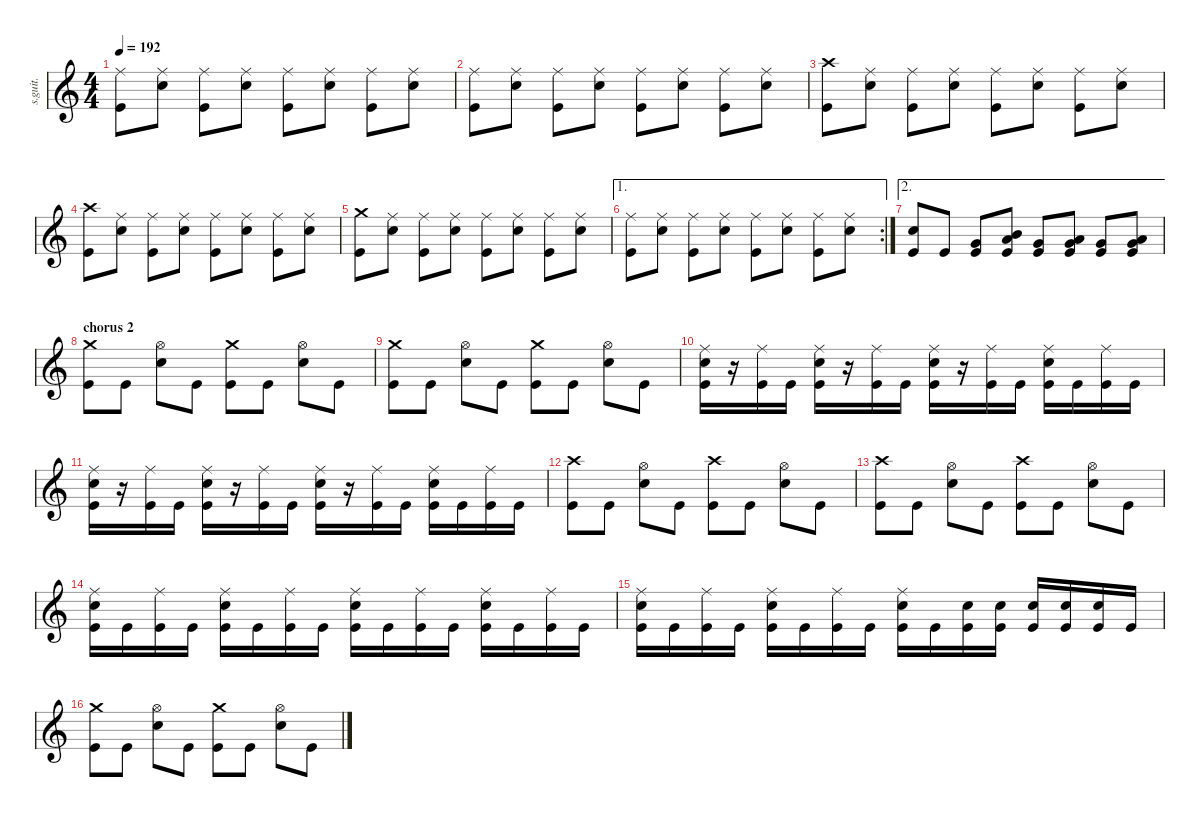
\defaultSystemsLayout 4
\hideDynamics
\bracketExtendMode nobrackets
\track ("Jaska Raatikainen" "s.guit.") {instrument percussion}
\staff {score}
\articulation defaults
\ts (4 4)
\tempo 192
\clef g2
\ks c
("Ride (middle)" "Kick (hit)").8{lyrics (0 "") lyrics (1 "") lyrics (2 "") lyrics (3 "") lyrics (4 "") dy f} ("Ride (middle)" "Electric Snare (hit)").8{lyrics (0 "") lyrics (1 "") lyrics (2 "") lyrics (3 "") lyrics (4 "")} ("Ride (middle)" "Kick (hit)").8{lyrics (0 "") lyrics (1 "") lyrics (2 "") lyrics (3 "") lyrics (4 "")} ("Ride (middle)" "Electric Snare (hit)").8{lyrics (0 "") lyrics (1 "") lyrics (2 "") lyrics (3 "") lyrics (4 "")} ("Ride (middle)" "Kick (hit)").8{lyrics (0 "") lyrics (1 "") lyrics (2 "") lyrics (3 "") lyrics (4 "")} ("Ride (middle)" "Electric Snare (hit)").8{lyrics (0 "") lyrics (1 "") lyrics (2 "") lyrics (3 "") lyrics (4 "")} ("Ride (middle)" "Kick (hit)").8{lyrics (0 "") lyrics (1 "") lyrics (2 "") lyrics (3 "") lyrics (4 "")} ("Ride (middle)" "Electric Snare (hit)").8{lyrics (0 "") lyrics (1 "") lyrics (2 "") lyrics (3 "") lyrics (4 "")} |
("Ride (middle)" "Kick (hit)").8{lyrics (0 "") lyrics (1 "") lyrics (2 "") lyrics (3 "") lyrics (4 "")} ("Ride (middle)" "Electric Snare (hit)").8{lyrics (0 "") lyrics (1 "") lyrics (2 "") lyrics (3 "") lyrics (4 "")} ("Ride (middle)" "Kick (hit)").8{lyrics (0 "") lyrics (1 "") lyrics (2 "") lyrics (3 "") lyrics (4 "")} ("Ride (middle)" "Electric Snare (hit)").8{lyrics (0 "") lyrics (1 "") lyrics (2 "") lyrics (3 "") lyrics (4 "")} ("Ride (middle)" "Kick (hit)").8{lyrics (0 "") lyrics (1 "") lyrics (2 "") lyrics (3 "") lyrics (4 "")} ("Ride (middle)" "Electric Snare (hit)").8{lyrics (0 "") lyrics (1 "") lyrics (2 "") lyrics (3 "") lyrics (4 "")} ("Ride (middle)" "Kick (hit)").8{lyrics (0 "") lyrics (1 "") lyrics (2 "") lyrics (3 "") lyrics (4 "")} ("Ride (middle)" "Electric Snare (hit)").8{lyrics (0 "") lyrics (1 "") lyrics (2 "") lyrics (3 "") lyrics (4 "")} |
("Crash high (hit)" "Kick (hit)").8{lyrics (0 "") lyrics (1 "") lyrics (2 "") lyrics (3 "") lyrics (4 "")} ("Ride (middle)" "Electric Snare (hit)").8{lyrics (0 "") lyrics (1 "") lyrics (2 "") lyrics (3 "") lyrics (4 "")} ("Ride (middle)" "Kick (hit)").8{lyrics (0 "") lyrics (1 "") lyrics (2 "") lyrics (3 "") lyrics (4 "")} ("Ride (middle)" "Electric Snare (hit)").8{lyrics (0 "") lyrics (1 "") lyrics (2 "") lyrics (3 "") lyrics (4 "")} ("Ride (middle)" "Kick (hit)").8{lyrics (0 "") lyrics (1 "") lyrics (2 "") lyrics (3 "") lyrics (4 "")} ("Ride (middle)" "Electric Snare (hit)").8{lyrics (0 "") lyrics (1 "") lyrics (2 "") lyrics (3 "") lyrics (4 "")} ("Ride (middle)" "Kick (hit)").8{lyrics (0 "") lyrics (1 "") lyrics (2 "") lyrics (3 "") lyrics (4 "")} ("Ride (middle)" "Electric Snare (hit)").8{lyrics (0 "") lyrics (1 "") lyrics (2 "") lyrics (3 "") lyrics (4 "")} |
("Crash high (hit)" "Kick (hit)").8{lyrics (0 "") lyrics (1 "") lyrics (2 "") lyrics (3 "") lyrics (4 "")} ("Ride (middle)" "Electric Snare (hit)").8{lyrics (0 "") lyrics (1 "") lyrics (2 "") lyrics (3 "") lyrics (4 "")} ("Ride (middle)" "Kick (hit)").8{lyrics (0 "") lyrics (1 "") lyrics (2 "") lyrics (3 "") lyrics (4 "")} ("Ride (middle)" "Electric Snare (hit)").8{lyrics (0 "") lyrics (1 "") lyrics (2 "") lyrics (3 "") lyrics (4 "")} ("Ride (middle)" "Kick (hit)").8{lyrics (0 "") lyrics (1 "") lyrics (2 "") lyrics (3 "") lyrics (4 "")} ("Ride (middle)" "Electric Snare (hit)").8{lyrics (0 "") lyrics (1 "") lyrics (2 "") lyrics (3 "") lyrics (4 "")} ("Ride (middle)" "Kick (hit)").8{lyrics (0 "") lyrics (1 "") lyrics (2 "") lyrics (3 "") lyrics (4 "")} ("Ride (middle)" "Electric Snare (hit)").8{lyrics (0 "") lyrics (1 "") lyrics (2 "") lyrics (3 "") lyrics (4 "")} |
("Crash medium (hit)" "Kick (hit)").8{lyrics (0 "") lyrics (1 "") lyrics (2 "") lyrics (3 "") lyrics (4 "")} ("Ride (middle)" "Electric Snare (hit)").8{lyrics (0 "") lyrics (1 "") lyrics (2 "") lyrics (3 "") lyrics (4 "")} ("Ride (middle)" "Kick (hit)").8{lyrics (0 "") lyrics (1 "") lyrics (2 "") lyrics (3 "") lyrics (4 "")} ("Ride (middle)" "Electric Snare (hit)").8{lyrics (0 "") lyrics (1 "") lyrics (2 "") lyrics (3 "") lyrics (4 "")} ("Ride (middle)" "Kick (hit)").8{lyrics (0 "") lyrics (1 "") lyrics (2 "") lyrics (3 "") lyrics (4 "")} ("Ride (middle)" "Electric Snare (hit)").8{lyrics (0 "") lyrics (1 "") lyrics (2 "") lyrics (3 "") lyrics (4 "")} ("Ride (middle)" "Kick (hit)").8{lyrics (0 "") lyrics (1 "") lyrics (2 "") lyrics (3 "") lyrics (4 "")} ("Ride (middle)" "Electric Snare (hit)").8{lyrics (0 "") lyrics (1 "") lyrics (2 "") lyrics (3 "") lyrics (4 "")} |
\ae 1
\rc 2
("Ride (middle)" "Kick (hit)").8{lyrics (0 "") lyrics (1 "") lyrics (2 "") lyrics (3 "") lyrics (4 "")} ("Ride (middle)" "Electric Snare (hit)").8{lyrics (0 "") lyrics (1 "") lyrics (2 "") lyrics (3 "") lyrics (4 "")} ("Ride (middle)" "Kick (hit)").8{lyrics (0 "") lyrics (1 "") lyrics (2 "") lyrics (3 "") lyrics (4 "")} ("Ride (middle)" "Electric Snare (hit)").8{lyrics (0 "") lyrics (1 "") lyrics (2 "") lyrics (3 "") lyrics (4 "")} ("Ride (middle)" "Kick (hit)").8{lyrics (0 "") lyrics (1 "") lyrics (2 "") lyrics (3 "") lyrics (4 "")} ("Ride (middle)" "Electric Snare (hit)").8{lyrics (0 "") lyrics (1 "") lyrics (2 "") lyrics (3 "") lyrics (4 "")} ("Ride (middle)" "Kick (hit)").8{lyrics (0 "") lyrics (1 "") lyrics (2 "") lyrics (3 "") lyrics (4 "")} ("Ride (middle)" "Electric Snare (hit)").8{lyrics (0 "") lyrics (1 "") lyrics (2 "") lyrics (3 "") lyrics (4 "")} |
\ae 2
("Electric Snare (hit)" "Kick (hit)").8{lyrics (0 "") lyrics (1 "") lyrics (2 "") lyrics (3 "") lyrics (4 "")} "Kick (hit)".8{lyrics (0 "") lyrics (1 "") lyrics (2 "") lyrics (3 "") lyrics (4 "")} ("Very Low Tom (hit)" "Kick (hit)").8{lyrics (0 "") lyrics (1 "") lyrics (2 "") lyrics (3 "") lyrics (4 "")} ("Mid Tom (hit)" "Low Tom (hit)" "Kick (hit)").8{lyrics (0 "") lyrics (1 "") lyrics (2 "") lyrics (3 "") lyrics (4 "")} ("Very Low Tom (hit)" "Kick (hit)").8{lyrics (0 "") lyrics (1 "") lyrics (2 "") lyrics (3 "") lyrics (4 "")} ("Low Tom (hit)" "Very Low Tom (hit)" "Kick (hit)").8{lyrics (0 "") lyrics (1 "") lyrics (2 "") lyrics (3 "") lyrics (4 "")} ("Very Low Tom (hit)" "Kick (hit)").8{lyrics (0 "") lyrics (1 "") lyrics (2 "") lyrics (3 "") lyrics (4 "")} ("Very Low Tom (hit)" "Low Floor Tom (hit)" "Kick (hit)").8{lyrics (0 "") lyrics (1 "") lyrics (2 "") lyrics (3 "") lyrics (4 "")} |
\section ("" "chorus 2")
("Crash medium (hit)" "Kick (hit)").8{lyrics (0 "") lyrics (1 "") lyrics (2 "") lyrics (3 "") lyrics (4 "")} "Kick (hit)".8{lyrics (0 "") lyrics (1 "") lyrics (2 "") lyrics (3 "") lyrics (4 "")} ("Hi-Hat (open)" "Electric Snare (hit)").8{lyrics (0 "") lyrics (1 "") lyrics (2 "") lyrics (3 "") lyrics (4 "")} "Kick (hit)".8{lyrics (0 "") lyrics (1 "") lyrics (2 "") lyrics (3 "") lyrics (4 "")} ("Crash medium (hit)" "Kick (hit)").8{lyrics (0 "") lyrics (1 "") lyrics (2 "") lyrics (3 "") lyrics (4 "")} "Kick (hit)".8{lyrics (0 "") lyrics (1 "") lyrics (2 "") lyrics (3 "") lyrics (4 "")} ("Hi-Hat (open)" "Electric Snare (hit)").8{lyrics (0 "") lyrics (1 "") lyrics (2 "") lyrics (3 "") lyrics (4 "")} "Kick (hit)".8{lyrics (0 "") lyrics (1 "") lyrics (2 "") lyrics (3 "") lyrics (4 "")} |
("Crash medium (hit)" "Kick (hit)").8{lyrics (0 "") lyrics (1 "") lyrics (2 "") lyrics (3 "") lyrics (4 "")} "Kick (hit)".8{lyrics (0 "") lyrics (1 "") lyrics (2 "") lyrics (3 "") lyrics (4 "")} ("Hi-Hat (open)" "Electric Snare (hit)").8{lyrics (0 "") lyrics (1 "") lyrics (2 "") lyrics (3 "") lyrics (4 "")} "Kick (hit)".8{lyrics (0 "") lyrics (1 "") lyrics (2 "") lyrics (3 "") lyrics (4 "")} ("Crash medium (hit)" "Kick (hit)").8{lyrics (0 "") lyrics (1 "") lyrics (2 "") lyrics (3 "") lyrics (4 "")} "Kick (hit)".8{lyrics (0 "") lyrics (1 "") lyrics (2 "") lyrics (3 "") lyrics (4 "")} ("Hi-Hat (open)" "Electric Snare (hit)").8{lyrics (0 "") lyrics (1 "") lyrics (2 "") lyrics (3 "") lyrics (4 "")} "Kick (hit)".8{lyrics (0 "") lyrics (1 "") lyrics (2 "") lyrics (3 "") lyrics (4 "")} |
("Ride (middle)" "Electric Snare (hit)" "Kick (hit)").16{lyrics (0 "") lyrics (1 "") lyrics (2 "") lyrics (3 "") lyrics (4 "")} r.16 ("Ride (middle)" "Kick (hit)").16{lyrics (0 "") lyrics (1 "") lyrics (2 "") lyrics (3 "") lyrics (4 "")} "Kick (hit)".16{lyrics (0 "") lyrics (1 "") lyrics (2 "") lyrics (3 "") lyrics (4 "")} ("Ride (middle)" "Electric Snare (hit)" "Kick (hit)").16{lyrics (0 "") lyrics (1 "") lyrics (2 "") lyrics (3 "") lyrics (4 "")} r.16 ("Ride (middle)" "Kick (hit)").16{lyrics (0 "") lyrics (1 "") lyrics (2 "") lyrics (3 "") lyrics (4 "")} "Kick (hit)".16{lyrics (0 "") lyrics (1 "") lyrics (2 "") lyrics (3 "") lyrics (4 "")} ("Ride (middle)" "Electric Snare (hit)" "Kick (hit)").16{lyrics (0 "") lyrics (1 "") lyrics (2 "") lyrics (3 "") lyrics (4 "")} r.16 ("Ride (middle)" "Kick (hit)").16{lyrics (0 "") lyrics (1 "") lyrics (2 "") lyrics (3 "") lyrics (4 "")} "Kick (hit)".16{lyrics (0 "") lyrics (1 "") lyrics (2 "") lyrics (3 "") lyrics (4 "")} ("Ride (middle)" "Electric Snare (hit)" "Kick (hit)").16{lyrics (0 "") lyrics (1 "") lyrics (2 "") lyrics (3 "") lyrics (4 "")} "Kick (hit)".16{lyrics (0 "") lyrics (1 "") lyrics (2 "") lyrics (3 "") lyrics (4 "")} ("Ride (middle)" "Kick (hit)").16{lyrics (0 "") lyrics (1 "") lyrics (2 "") lyrics (3 "") lyrics (4 "")} "Kick (hit)".16{lyrics (0 "") lyrics (1 "") lyrics (2 "") lyrics (3 "") lyrics (4 "")} |
("Ride (middle)" "Electric Snare (hit)" "Kick (hit)").16{lyrics (0 "") lyrics (1 "") lyrics (2 "") lyrics (3 "") lyrics (4 "")} r.16 ("Ride (middle)" "Kick (hit)").16{lyrics (0 "") lyrics (1 "") lyrics (2 "") lyrics (3 "") lyrics (4 "")} "Kick (hit)".16{lyrics (0 "") lyrics (1 "") lyrics (2 "") lyrics (3 "") lyrics (4 "")} ("Ride (middle)" "Electric Snare (hit)" "Kick (hit)").16{lyrics (0 "") lyrics (1 "") lyrics (2 "") lyrics (3 "") lyrics (4 "")} r.16 ("Ride (middle)" "Kick (hit)").16{lyrics (0 "") lyrics (1 "") lyrics (2 "") lyrics (3 "") lyrics (4 "")} "Kick (hit)".16{lyrics (0 "") lyrics (1 "") lyrics (2 "") lyrics (3 "") lyrics (4 "")} ("Ride (middle)" "Electric Snare (hit)" "Kick (hit)").16{lyrics (0 "") lyrics (1 "") lyrics (2 "") lyrics (3 "") lyrics (4 "")} r.16 ("Ride (middle)" "Kick (hit)").16{lyrics (0 "") lyrics (1 "") lyrics (2 "") lyrics (3 "") lyrics (4 "")} "Kick (hit)".16{lyrics (0 "") lyrics (1 "") lyrics (2 "") lyrics (3 "") lyrics (4 "")} ("Ride (middle)" "Electric Snare (hit)" "Kick (hit)").16{lyrics (0 "") lyrics (1 "") lyrics (2 "") lyrics (3 "") lyrics (4 "")} "Kick (hit)".16{lyrics (0 "") lyrics (1 "") lyrics (2 "") lyrics (3 "") lyrics (4 "")} ("Ride (middle)" "Kick (hit)").16{lyrics (0 "") lyrics (1 "") lyrics (2 "") lyrics (3 "") lyrics (4 "")} "Kick (hit)".16{lyrics (0 "") lyrics (1 "") lyrics (2 "") lyrics (3 "") lyrics (4 "")} |
("Crash high (hit)" "Kick (hit)").8{lyrics (0 "") lyrics (1 "") lyrics (2 "") lyrics (3 "") lyrics (4 "")} "Kick (hit)".8{lyrics (0 "") lyrics (1 "") lyrics (2 "") lyrics (3 "") lyrics (4 "")} ("Hi-Hat (open)" "Electric Snare (hit)").8{lyrics (0 "") lyrics (1 "") lyrics (2 "") lyrics (3 "") lyrics (4 "")} "Kick (hit)".8{lyrics (0 "") lyrics (1 "") lyrics (2 "") lyrics (3 "") lyrics (4 "")} ("Crash high (hit)" "Kick (hit)").8{lyrics (0 "") lyrics (1 "") lyrics (2 "") lyrics (3 "") lyrics (4 "")} "Kick (hit)".8{lyrics (0 "") lyrics (1 "") lyrics (2 "") lyrics (3 "") lyrics (4 "")} ("Hi-Hat (open)" "Electric Snare (hit)").8{lyrics (0 "") lyrics (1 "") lyrics (2 "") lyrics (3 "") lyrics (4 "")} "Kick (hit)".8{lyrics (0 "") lyrics (1 "") lyrics (2 "") lyrics (3 "") lyrics (4 "")} |
("Crash high (hit)" "Kick (hit)").8{lyrics (0 "") lyrics (1 "") lyrics (2 "") lyrics (3 "") lyrics (4 "")} "Kick (hit)".8{lyrics (0 "") lyrics (1 "") lyrics (2 "") lyrics (3 "") lyrics (4 "")} ("Hi-Hat (open)" "Electric Snare (hit)").8{lyrics (0 "") lyrics (1 "") lyrics (2 "") lyrics (3 "") lyrics (4 "")} "Kick (hit)".8{lyrics (0 "") lyrics (1 "") lyrics (2 "") lyrics (3 "") lyrics (4 "")} ("Crash high (hit)" "Kick (hit)").8{lyrics (0 "") lyrics (1 "") lyrics (2 "") lyrics (3 "") lyrics (4 "")} "Kick (hit)".8{lyrics (0 "") lyrics (1 "") lyrics (2 "") lyrics (3 "") lyrics (4 "")} ("Hi-Hat (open)" "Electric Snare (hit)").8{lyrics (0 "") lyrics (1 "") lyrics (2 "") lyrics (3 "") lyrics (4 "")} "Kick (hit)".8{lyrics (0 "") lyrics (1 "") lyrics (2 "") lyrics (3 "") lyrics (4 "")} |
("Ride (middle)" "Electric Snare (hit)" "Kick (hit)").16{lyrics (0 "") lyrics (1 "") lyrics (2 "") lyrics (3 "") lyrics (4 "")} "Kick (hit)".16{lyrics (0 "") lyrics (1 "") lyrics (2 "") lyrics (3 "") lyrics (4 "")} ("Ride (middle)" "Kick (hit)").16{lyrics (0 "") lyrics (1 "") lyrics (2 "") lyrics (3 "") lyrics (4 "")} "Kick (hit)".16{lyrics (0 "") lyrics (1 "") lyrics (2 "") lyrics (3 "") lyrics (4 "")} ("Ride (middle)" "Electric Snare (hit)" "Kick (hit)").16{lyrics (0 "") lyrics (1 "") lyrics (2 "") lyrics (3 "") lyrics (4 "")} "Kick (hit)".16{lyrics (0 "") lyrics (1 "") lyrics (2 "") lyrics (3 "") lyrics (4 "")} ("Ride (middle)" "Kick (hit)").16{lyrics (0 "") lyrics (1 "") lyrics (2 "") lyrics (3 "") lyrics (4 "")} "Kick (hit)".16{lyrics (0 "") lyrics (1 "") lyrics (2 "") lyrics (3 "") lyrics (4 "")} ("Ride (middle)" "Electric Snare (hit)" "Kick (hit)").16{lyrics (0 "") lyrics (1 "") lyrics (2 "") lyrics (3 "") lyrics (4 "")} "Kick (hit)".16{lyrics (0 "") lyrics (1 "") lyrics (2 "") lyrics (3 "") lyrics (4 "")} ("Ride (middle)" "Kick (hit)").16{lyrics (0 "") lyrics (1 "") lyrics (2 "") lyrics (3 "") lyrics (4 "")} "Kick (hit)".16{lyrics (0 "") lyrics (1 "") lyrics (2 "") lyrics (3 "") lyrics (4 "")} ("Ride (middle)" "Electric Snare (hit)" "Kick (hit)").16{lyrics (0 "") lyrics (1 "") lyrics (2 "") lyrics (3 "") lyrics (4 "")} "Kick (hit)".16{lyrics (0 "") lyrics (1 "") lyrics (2 "") lyrics (3 "") lyrics (4 "")} ("Ride (middle)" "Kick (hit)").16{lyrics (0 "") lyrics (1 "") lyrics (2 "") lyrics (3 "") lyrics (4 "")} "Kick (hit)".16{lyrics (0 "") lyrics (1 "") lyrics (2 "") lyrics (3 "") lyrics (4 "")} |
("Ride (middle)" "Electric Snare (hit)" "Kick (hit)").16{lyrics (0 "") lyrics (1 "") lyrics (2 "") lyrics (3 "") lyrics (4 "")} "Kick (hit)".16{lyrics (0 "") lyrics (1 "") lyrics (2 "") lyrics (3 "") lyrics (4 "")} ("Ride (middle)" "Kick (hit)").16{lyrics (0 "") lyrics (1 "") lyrics (2 "") lyrics (3 "") lyrics (4 "")} "Kick (hit)".16{lyrics (0 "") lyrics (1 "") lyrics (2 "") lyrics (3 "") lyrics (4 "")} ("Ride (middle)" "Electric Snare (hit)" "Kick (hit)").16{lyrics (0 "") lyrics (1 "") lyrics (2 "") lyrics (3 "") lyrics (4 "")} "Kick (hit)".16{lyrics (0 "") lyrics (1 "") lyrics (2 "") lyrics (3 "") lyrics (4 "")} ("Ride (middle)" "Kick (hit)").16{lyrics (0 "") lyrics (1 "") lyrics (2 "") lyrics (3 "") lyrics (4 "")} "Kick (hit)".16{lyrics (0 "") lyrics (1 "") lyrics (2 "") lyrics (3 "") lyrics (4 "")} ("Ride (middle)" "Electric Snare (hit)" "Kick (hit)").16{lyrics (0 "") lyrics (1 "") lyrics (2 "") lyrics (3 "") lyrics (4 "")} "Kick (hit)".16{lyrics (0 "") lyrics (1 "") lyrics (2 "") lyrics (3 "") lyrics (4 "")} ("Electric Snare (hit)" "Kick (hit)").16{lyrics (0 "") lyrics (1 "") lyrics (2 "") lyrics (3 "") lyrics (4 "")} ("Electric Snare (hit)" "Kick (hit)").16{lyrics (0 "") lyrics (1 "") lyrics (2 "") lyrics (3 "") lyrics (4 "")} ("Electric Snare (hit)" "Kick (hit)").16{lyrics (0 "") lyrics (1 "") lyrics (2 "") lyrics (3 "") lyrics (4 "")} ("Electric Snare (hit)" "Kick (hit)").16{lyrics (0 "") lyrics (1 "") lyrics (2 "") lyrics (3 "") lyrics (4 "")} ("Electric Snare (hit)" "Kick (hit)").16{lyrics (0 "") lyrics (1 "") lyrics (2 "") lyrics (3 "") lyrics (4 "")} "Kick (hit)".16{lyrics (0 "") lyrics (1 "") lyrics (2 "") lyrics (3 "") lyrics (4 "")} |
("Crash medium (hit)" "Kick (hit)").8{lyrics (0 "") lyrics (1 "") lyrics (2 "") lyrics (3 "") lyrics (4 "")} "Kick (hit)".8{lyrics (0 "") lyrics (1 "") lyrics (2 "") lyrics (3 "") lyrics (4 "")} ("Hi-Hat (open)" "Electric Snare (hit)").8{lyrics (0 "") lyrics (1 "") lyrics (2 "") lyrics (3 "") lyrics (4 "")} "Kick (hit)".8{lyrics (0 "") lyrics (1 "") lyrics (2 "") lyrics (3 "") lyrics (4 "")} ("Crash medium (hit)" "Kick (hit)").8{lyrics (0 "") lyrics (1 "") lyrics (2 "") lyrics (3 "") lyrics (4 "")} "Kick (hit)".8{lyrics (0 "") lyrics (1 "") lyrics (2 "") lyrics (3 "") lyrics (4 "")} ("Hi-Hat (open)" "Electric Snare (hit)").8{lyrics (0 "") lyrics (1 "") lyrics (2 "") lyrics (3 "") lyrics (4 "")} "Kick (hit)".8{lyrics (0 "") lyrics (1 "") lyrics (2 "") lyrics (3 "") lyrics (4 "")}
